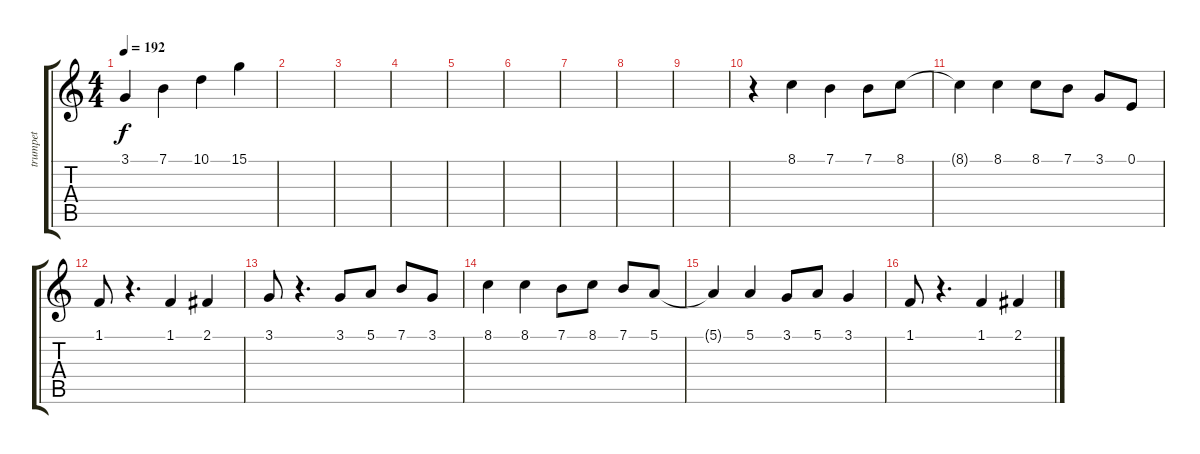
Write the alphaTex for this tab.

\track ("trumpet" "trumpet") {instrument trumpet}
\staff {score tabs}
\tuning (E4 B3 G3 D3 A2 E2) {hide}
\ts (4 4)
\tempo 192
\clef g2
\ks c
3.1.4{dy f} 7.1.4 10.1.4 15.1.4 |
|
|
|
|
|
|
|
|
r.4 8.1.4 7.1.4 7.1.8 8.1.8 |
8.1{t}.4 8.1.4 8.1.8 7.1.8 3.1.8 0.1.8 |
1.1.8 r.4{d} 1.1.4 2.1.4 |
3.1.8 r.4{d} 3.1.8 5.1.8 7.1.8 3.1.8 |
8.1.4 8.1.4 7.1.8 8.1.8 7.1.8 5.1.8 |
5.1{t}.4 5.1.4 3.1.8 5.1.8 3.1.4 |
1.1.8 r.4{d} 1.1.4 2.1.4
